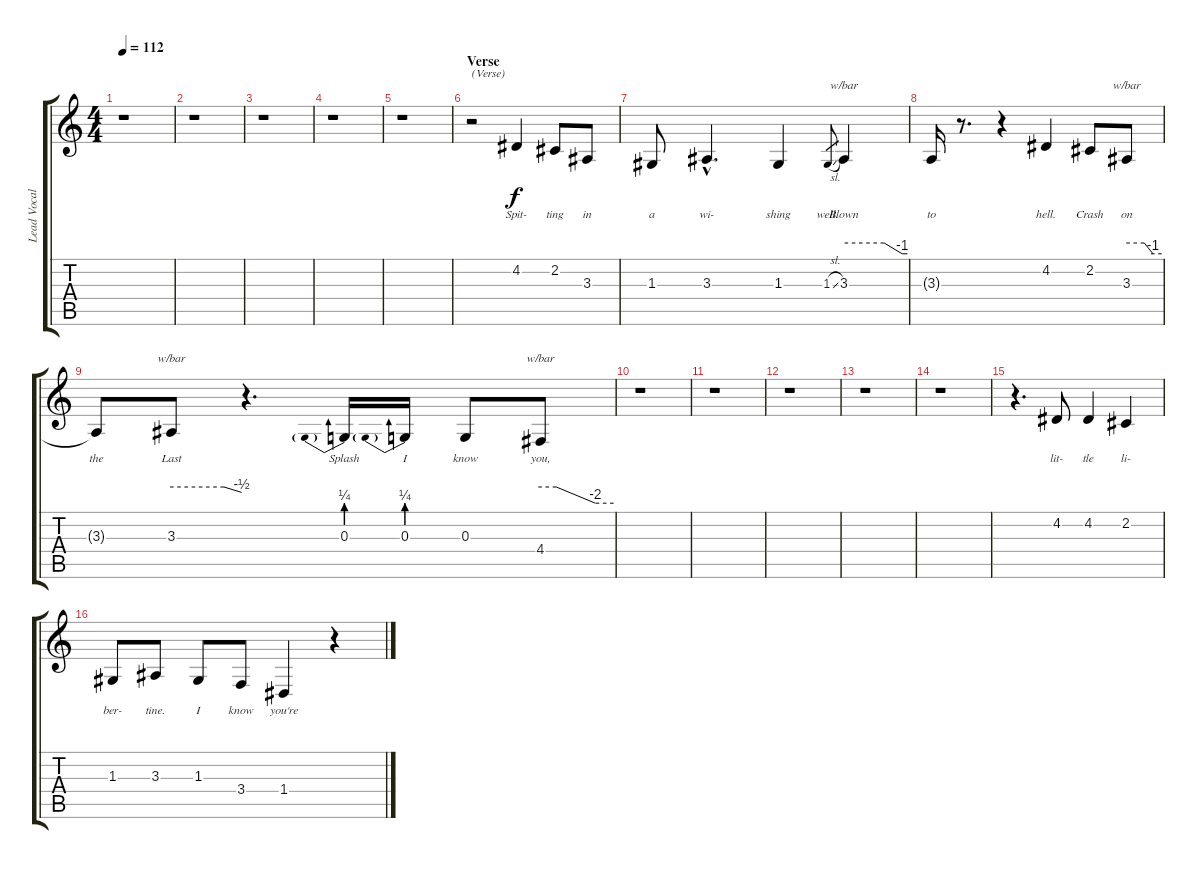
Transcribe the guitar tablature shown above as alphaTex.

\track ("Lead Vocals" "Lead Vocal") {instrument lead5charang}
\staff {score tabs}
\tuning (E4 B3 G3 D3 A2 E2) {hide}
\ts (4 4)
\tempo 112
\clef g2
\ks c
r.1{dy f} |
r.1 |
r.1 |
r.1 |
r.1 |
\section ("" "Verse")
r.2{txt "(Verse)" volume 15 balance 9 instrument lead5charang} 4.2.4{lyrics (0 "Spit-") lyrics (1 "") lyrics (2 "") lyrics (3 "") lyrics (4 "")} 2.2.8{lyrics (0 "ting") lyrics (1 "") lyrics (2 "") lyrics (3 "") lyrics (4 "")} 3.3.8{lyrics (0 "in") lyrics (1 "") lyrics (2 "") lyrics (3 "") lyrics (4 "")} |
1.3.8{lyrics (0 "a") lyrics (1 "") lyrics (2 "") lyrics (3 "") lyrics (4 "")} 3.3{hac}.4{d lyrics (0 "wi-") lyrics (1 "") lyrics (2 "") lyrics (3 "") lyrics (4 "")} 1.3.4{lyrics (0 "shing") lyrics (1 "") lyrics (2 "") lyrics (3 "") lyrics (4 "")} 1.3{sl}.8{lyrics (0 "well.") lyrics (1 "") lyrics (2 "") lyrics (3 "") lyrics (4 "") gr} 3.3.4{tbe (custom default 0 0 38 0 55 -4 60 -4) lyrics (0 "Blown") lyrics (1 "") lyrics (2 "") lyrics (3 "") lyrics (4 "")} |
3.3{t}.16{lyrics (0 "to") lyrics (1 "") lyrics (2 "") lyrics (3 "") lyrics (4 "")} r.8{d} r.4 4.2.4{lyrics (0 "hell.") lyrics (1 "") lyrics (2 "") lyrics (3 "") lyrics (4 "")} 2.2.8{lyrics (0 "Crash") lyrics (1 "") lyrics (2 "") lyrics (3 "") lyrics (4 "")} 3.3.8{tbe (custom default 0 0 30 0 45 -4 60 -4) lyrics (0 "on") lyrics (1 "") lyrics (2 "") lyrics (3 "") lyrics (4 "")} |
3.3{t}.8{lyrics (0 "the") lyrics (1 "") lyrics (2 "") lyrics (3 "") lyrics (4 "")} 3.3.8{tbe (custom default 0 0 45 0 60 -2) lyrics (0 "Last") lyrics (1 "") lyrics (2 "") lyrics (3 "") lyrics (4 "")} r.4{d} 0.3{be (prebend 0 1 60 1)}.16{lyrics (0 "Splash") lyrics (1 "") lyrics (2 "") lyrics (3 "") lyrics (4 "")} 0.3{be (prebend 0 1 60 1)}.16{lyrics (0 "I") lyrics (1 "") lyrics (2 "") lyrics (3 "") lyrics (4 "")} 0.3.8{lyrics (0 "know") lyrics (1 "") lyrics (2 "") lyrics (3 "") lyrics (4 "")} 4.4.8{tbe (custom default 0 0 13 0 45 -8 60 -8) lyrics (0 "you,") lyrics (1 "") lyrics (2 "") lyrics (3 "") lyrics (4 "")} |
r.1 |
r.1 |
r.1 |
r.1 |
r.1 |
r.4{d} 4.2.8{lyrics (0 "lit-") lyrics (1 "") lyrics (2 "") lyrics (3 "") lyrics (4 "")} 4.2.4{lyrics (0 "tle") lyrics (1 "") lyrics (2 "") lyrics (3 "") lyrics (4 "")} 2.2.4{lyrics (0 "li-") lyrics (1 "") lyrics (2 "") lyrics (3 "") lyrics (4 "")} |
1.3.8{lyrics (0 "ber-") lyrics (1 "") lyrics (2 "") lyrics (3 "") lyrics (4 "")} 3.3.8{lyrics (0 "tine.") lyrics (1 "") lyrics (2 "") lyrics (3 "") lyrics (4 "")} 1.3.8{lyrics (0 "I") lyrics (1 "") lyrics (2 "") lyrics (3 "") lyrics (4 "")} 3.4.8{lyrics (0 "know") lyrics (1 "") lyrics (2 "") lyrics (3 "") lyrics (4 "")} 1.4.4{lyrics (0 "you're") lyrics (1 "") lyrics (2 "") lyrics (3 "") lyrics (4 "")} r.4
